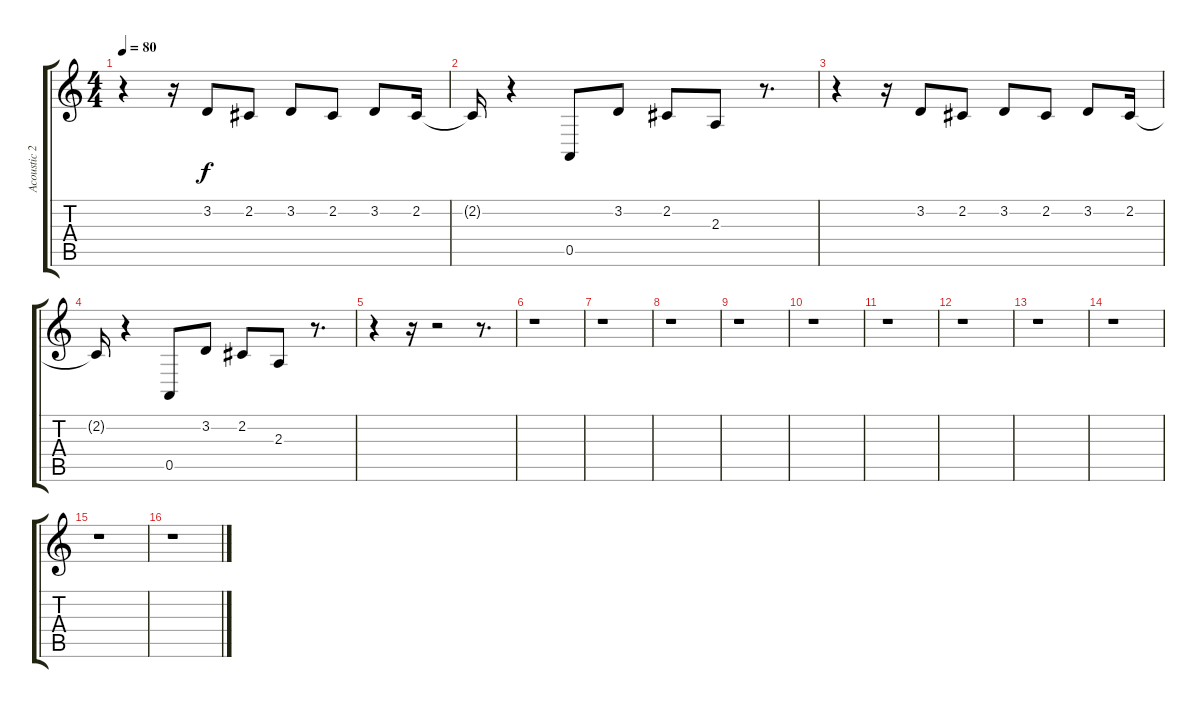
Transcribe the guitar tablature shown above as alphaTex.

\track ("Acoustic 2" "Acoustic 2") {instrument brightacousticpiano}
\staff {score tabs}
\tuning (E4 B3 G3 D3 A2 E2) {hide}
\ts (4 4)
\tempo 80
\clef g2
\ks c
r.4{dy f} r.16 3.2.8 2.2.8 3.2.8 2.2.8 3.2.8 2.2.16 |
2.2{t}.16 r.4 0.5.8 3.2.8 2.2.8 2.3.8 r.8{d} |
r.4 r.16 3.2.8 2.2.8 3.2.8 2.2.8 3.2.8 2.2.16 |
2.2{t}.16 r.4 0.5.8 3.2.8 2.2.8 2.3.8 r.8{d} |
r.4 r.16 r.2 r.8{d} |
r.1 |
r.1 |
r.1 |
r.1 |
r.1 |
r.1 |
r.1 |
r.1 |
r.1 |
r.1 |
r.1
